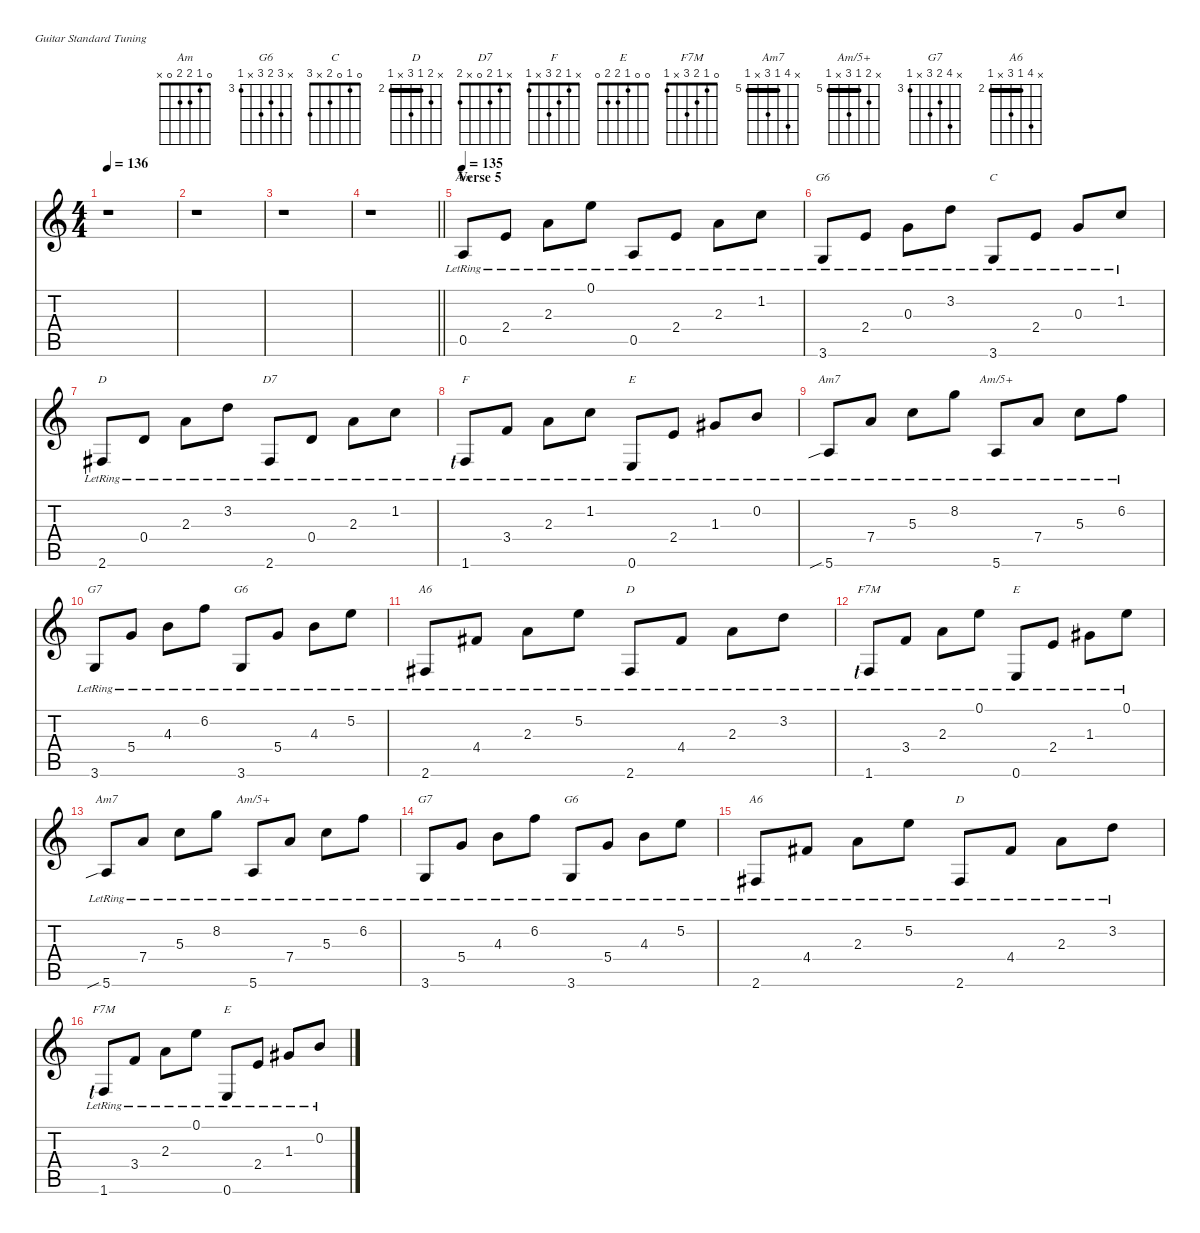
\defaultSystemsLayout 4
\hideDynamics
\bracketExtendMode nobrackets
\singleTrackTrackNamePolicy hidden
\multiTrackTrackNamePolicy hidden
\firstSystemTrackNameMode fullname
\firstSystemTrackNameOrientation horizontal
\otherSystemsTrackNameOrientation horizontal
\track ("Page Ac Guitar Finger Picked" "s.guit.") {instrument acousticguitarsteel}
\staff {score tabs}
\tuning (E4 B3 G3 D3 A2 E2)
\chord ("Am" 0 1 2 2 0 x)
\chord ("G6" 0 3 0 2 x 3)
\chord ("C" 0 1 0 2 x 3)
\chord ("D" x 3 2 0 x 2)
\chord ("D7" x 1 2 0 x 2)
\chord ("F" x 1 2 3 x 1)
\chord ("E" 0 0 1 2 2 0)
\chord ("F7M" 0 1 2 3 x 1)
\chord ("Am7" x 8 5 7 x 5) {firstfret 5 barre 5}
\chord ("Am/5+" x 6 5 7 x 5) {firstfret 5 barre 5}
\chord ("G7" x 6 4 5 x 3) {firstfret 3}
\chord ("G6" x 5 4 5 x 3) {firstfret 3}
\chord ("A6" x 5 2 4 x 2) {firstfret 2 barre 2}
\chord ("D" x 3 2 4 x 2) {firstfret 2 barre 2}
\ts (4 4)
\tempo 136
\clef g2
\ks aminor
r.1{dy f beam Down} |
r.1{beam Down} |
r.1{beam Down} |
\barLineRight lightlight
r.1{beam Down} |
\section ("" "Verse 5")
\tempo 135
0.5{lr}.8{ch "Am" beam Up} 2.4{lr}.8{beam Up} 2.3{lr}.8{dy ff beam Down} 0.1{lr}.8{dy f beam Down} 0.5{lr}.8{beam Up} 2.4{lr}.8{beam Up} 2.3{lr}.8{beam Down} 1.2{lr}.8{beam Down} |
3.6{lr}.8{ch "G6" beam Up} 2.4{lr}.8{beam Up} 0.3{lr}.8{beam Down} 3.2{lr}.8{beam Down} 3.6{lr}.8{ch "C" beam Up} 2.4{lr}.8{beam Up} 0.3{lr}.8{beam Up} 1.2{lr}.8{beam Up} |
2.6{lr acc #}.8{ch "D" beam Up} 0.4{lr}.8{beam Up} 2.3{lr}.8{beam Down} 3.2{lr}.8{beam Down} 2.6{lr acc #}.8{ch "D7" beam Up} 0.4{lr}.8{beam Up} 2.3{lr}.8{beam Down} 1.2{lr}.8{beam Down} |
1.6{lr lf 1}.8{ch "F" beam Up} 3.4{lr}.8{beam Up} 2.3{lr}.8{beam Down} 1.2{lr}.8{beam Down} 0.6{lr}.8{ch "E" beam Up} 2.4{lr}.8{beam Up} 1.3{lr acc #}.8{beam Up} 0.2{lr}.8{beam Up} |
5.6{sib lr}.8{ch "Am7" beam Up} 7.4{lr}.8{beam Up} 5.3{lr}.8{beam Down} 8.2{lr}.8{beam Down} 5.6{lr}.8{ch "Am/5+" beam Up} 7.4{lr}.8{beam Up} 5.3{lr}.8{beam Down} 6.2{lr}.8{beam Down} |
3.6{lr}.8{ch "G7" beam Up} 5.4{lr}.8{beam Up} 4.3{lr}.8{beam Down} 6.2{lr}.8{beam Down} 3.6{lr}.8{ch "G6" beam Up} 5.4{lr}.8{beam Up} 4.3{lr}.8{beam Down} 5.2{lr}.8{beam Down} |
2.6{lr acc #}.8{ch "A6" beam Up} 4.4{lr acc #}.8{beam Up} 2.3{lr}.8{beam Down} 5.2{lr}.8{beam Down} 2.6{lr acc #}.8{ch "D" beam Up} 4.4{lr acc #}.8{beam Up} 2.3{lr}.8{beam Down} 3.2{lr}.8{beam Down} |
1.6{lr lf 1}.8{ch "F7M" beam Up} 3.4{lr}.8{beam Up} 2.3{lr}.8{beam Down} 0.1{lr}.8{beam Down} 0.6{lr}.8{ch "E" beam Up} 2.4{lr}.8{beam Up} 1.3{lr acc #}.8{beam Down} 0.1{lr}.8{beam Down} |
5.6{sib lr}.8{ch "Am7" beam Up} 7.4{lr}.8{beam Up} 5.3{lr}.8{beam Down} 8.2{lr}.8{beam Down} 5.6{lr}.8{ch "Am/5+" beam Up} 7.4{lr}.8{beam Up} 5.3{lr}.8{beam Down} 6.2{lr}.8{beam Down} |
\ks c
3.6{lr}.8{ch "G7" beam Up} 5.4{lr}.8{beam Up} 4.3{lr}.8{beam Down} 6.2{lr}.8{beam Down} 3.6{lr}.8{ch "G6" beam Up} 5.4{lr}.8{beam Up} 4.3{lr}.8{beam Down} 5.2{lr}.8{beam Down} |
2.6{lr acc #}.8{ch "A6" beam Up} 4.4{lr acc #}.8{beam Up} 2.3{lr}.8{beam Down} 5.2{lr}.8{beam Down} 2.6{lr acc #}.8{ch "D" beam Up} 4.4{lr acc #}.8{beam Up} 2.3{lr}.8{beam Down} 3.2{lr}.8{beam Down} |
\ks aminor
1.6{lr lf 1}.8{ch "F7M" beam Up} 3.4{lr}.8{beam Up} 2.3{lr}.8{beam Down} 0.1{lr}.8{beam Down} 0.6{lr}.8{ch "E" beam Up} 2.4{lr}.8{beam Up} 1.3{lr acc #}.8{beam Up} 0.2{lr}.8{dy ff beam Up}
